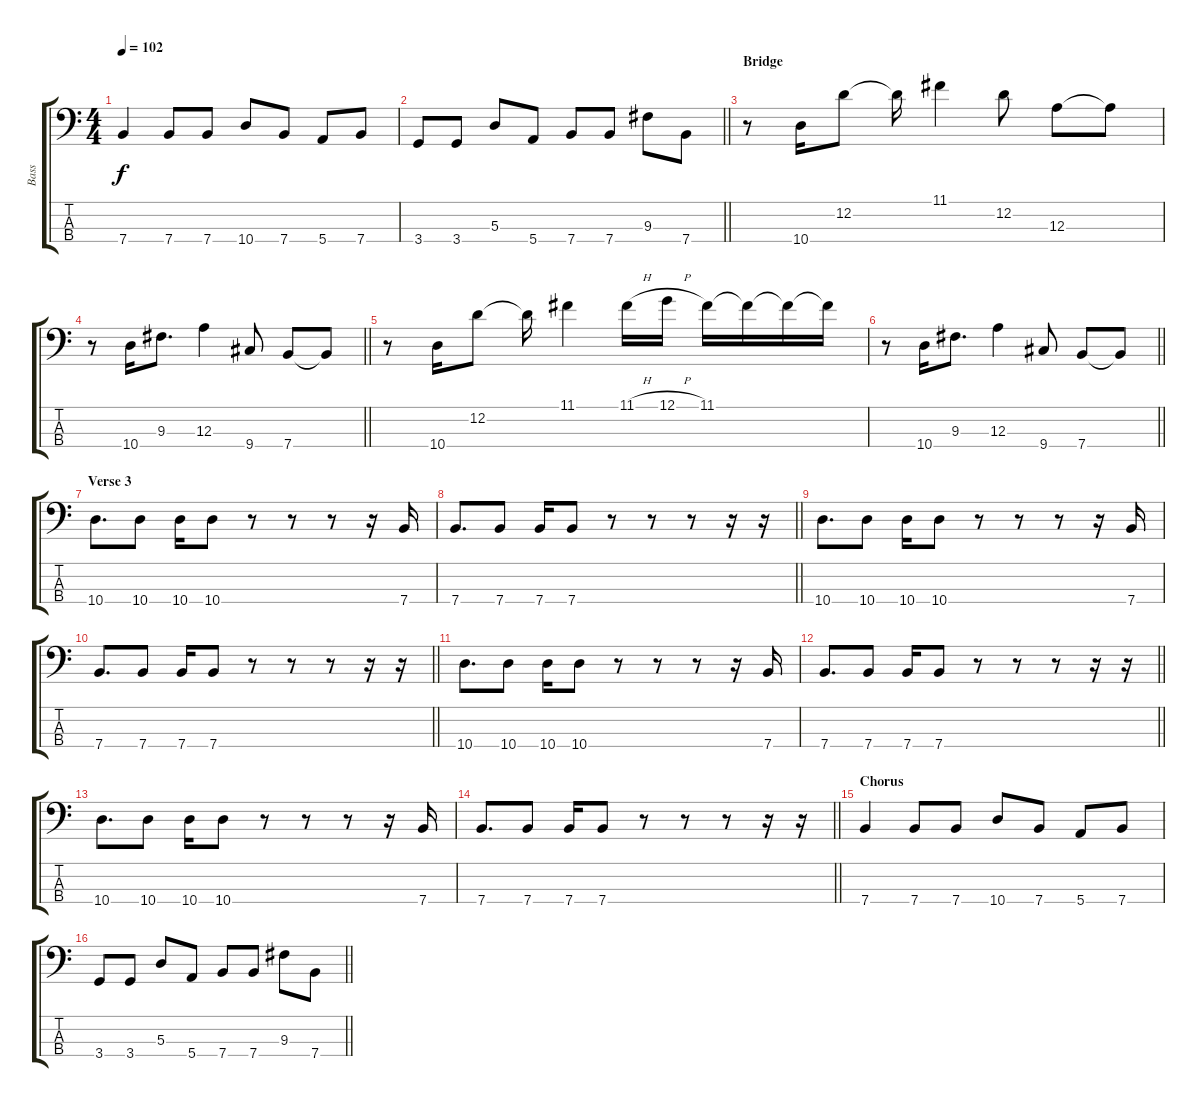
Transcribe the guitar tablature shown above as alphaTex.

\track ("Bass" "Bass") {instrument electricbassfinger}
\staff {score tabs}
\tuning (G2 D2 A1 E1) {hide}
\ts (4 4)
\tempo 102
\clef f4
\ks c
7.4.4{dy f} 7.4.8 7.4.8 10.4.8 7.4.8 5.4.8 7.4.8 |
\barLineRight lightlight
3.4.8 3.4.8 5.3.8 5.4.8 7.4.8 7.4.8 9.3.8 7.4.8 |
\section ("" "Bridge")
r.8 10.4.16 12.2.8 12.2{t}.16 11.1.4 12.2.8 12.3.8 12.3{t}.8 |
\barLineRight lightlight
r.8 10.4.16 9.3.8{d} 12.3.4 9.4.8 7.4.8 7.4{t}.8 |
r.8 10.4.16 12.2.8 12.2{t}.16 11.1.4 11.1{h}.16 12.1{h}.16 11.1.16 11.1{t}.16 11.1{t}.16 11.1{t}.16 |
\barLineRight lightlight
r.8 10.4.16 9.3.8{d} 12.3.4 9.4.8 7.4.8 7.4{t}.8 |
\section ("" "Verse 3")
10.4.8{d} 10.4.8 10.4.16 10.4.8 r.8 r.8 r.8 r.16 7.4.16 |
\barLineRight lightlight
7.4.8{d} 7.4.8 7.4.16 7.4.8 r.8 r.8 r.8 r.16 r.16 |
10.4.8{d} 10.4.8 10.4.16 10.4.8 r.8 r.8 r.8 r.16 7.4.16 |
\barLineRight lightlight
7.4.8{d} 7.4.8 7.4.16 7.4.8 r.8 r.8 r.8 r.16 r.16 |
10.4.8{d} 10.4.8 10.4.16 10.4.8 r.8 r.8 r.8 r.16 7.4.16 |
\barLineRight lightlight
7.4.8{d} 7.4.8 7.4.16 7.4.8 r.8 r.8 r.8 r.16 r.16 |
10.4.8{d} 10.4.8 10.4.16 10.4.8 r.8 r.8 r.8 r.16 7.4.16 |
\barLineRight lightlight
7.4.8{d} 7.4.8 7.4.16 7.4.8 r.8 r.8 r.8 r.16 r.16 |
\section ("" "Chorus")
7.4.4 7.4.8 7.4.8 10.4.8 7.4.8 5.4.8 7.4.8 |
\barLineRight lightlight
3.4.8 3.4.8 5.3.8 5.4.8 7.4.8 7.4.8 9.3.8 7.4.8
